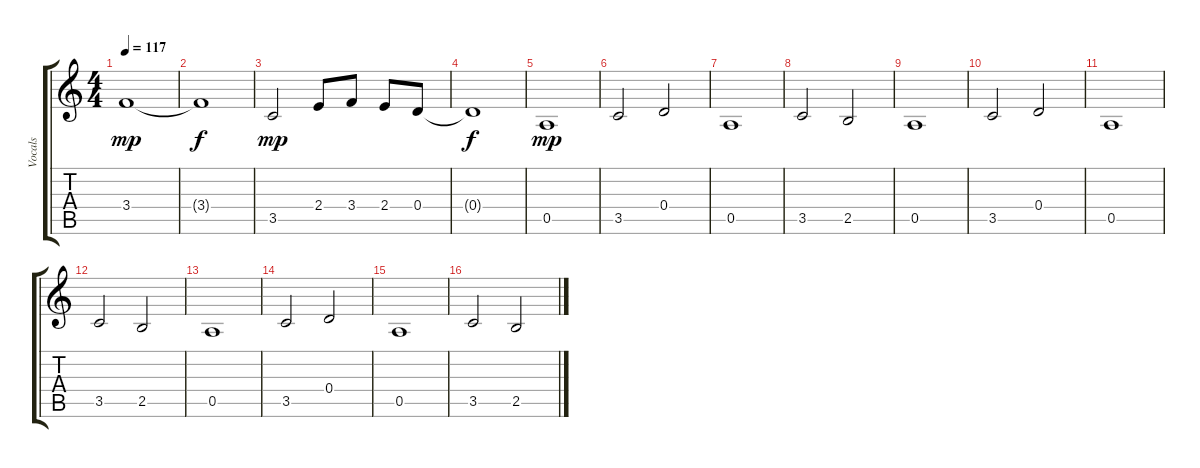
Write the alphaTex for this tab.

\track ("Vocals" "Vocals") {instrument acousticguitarnylon}
\staff {score tabs}
\tuning (E4 B3 G3 D3 A2 E2) {hide}
\ts (4 4)
\tempo 117
\clef g2
\ks c
3.4.1{dy mp} |
3.4{t}.1{dy f} |
3.5.2{dy mp} 2.4.8 3.4.8 2.4.8 0.4.8 |
0.4{t}.1{dy f} |
0.5.1{dy mp} |
3.5.2 0.4.2 |
0.5.1 |
3.5.2 2.5.2 |
0.5.1 |
3.5.2 0.4.2 |
0.5.1 |
3.5.2 2.5.2 |
0.5.1 |
3.5.2 0.4.2 |
0.5.1 |
3.5.2 2.5.2
